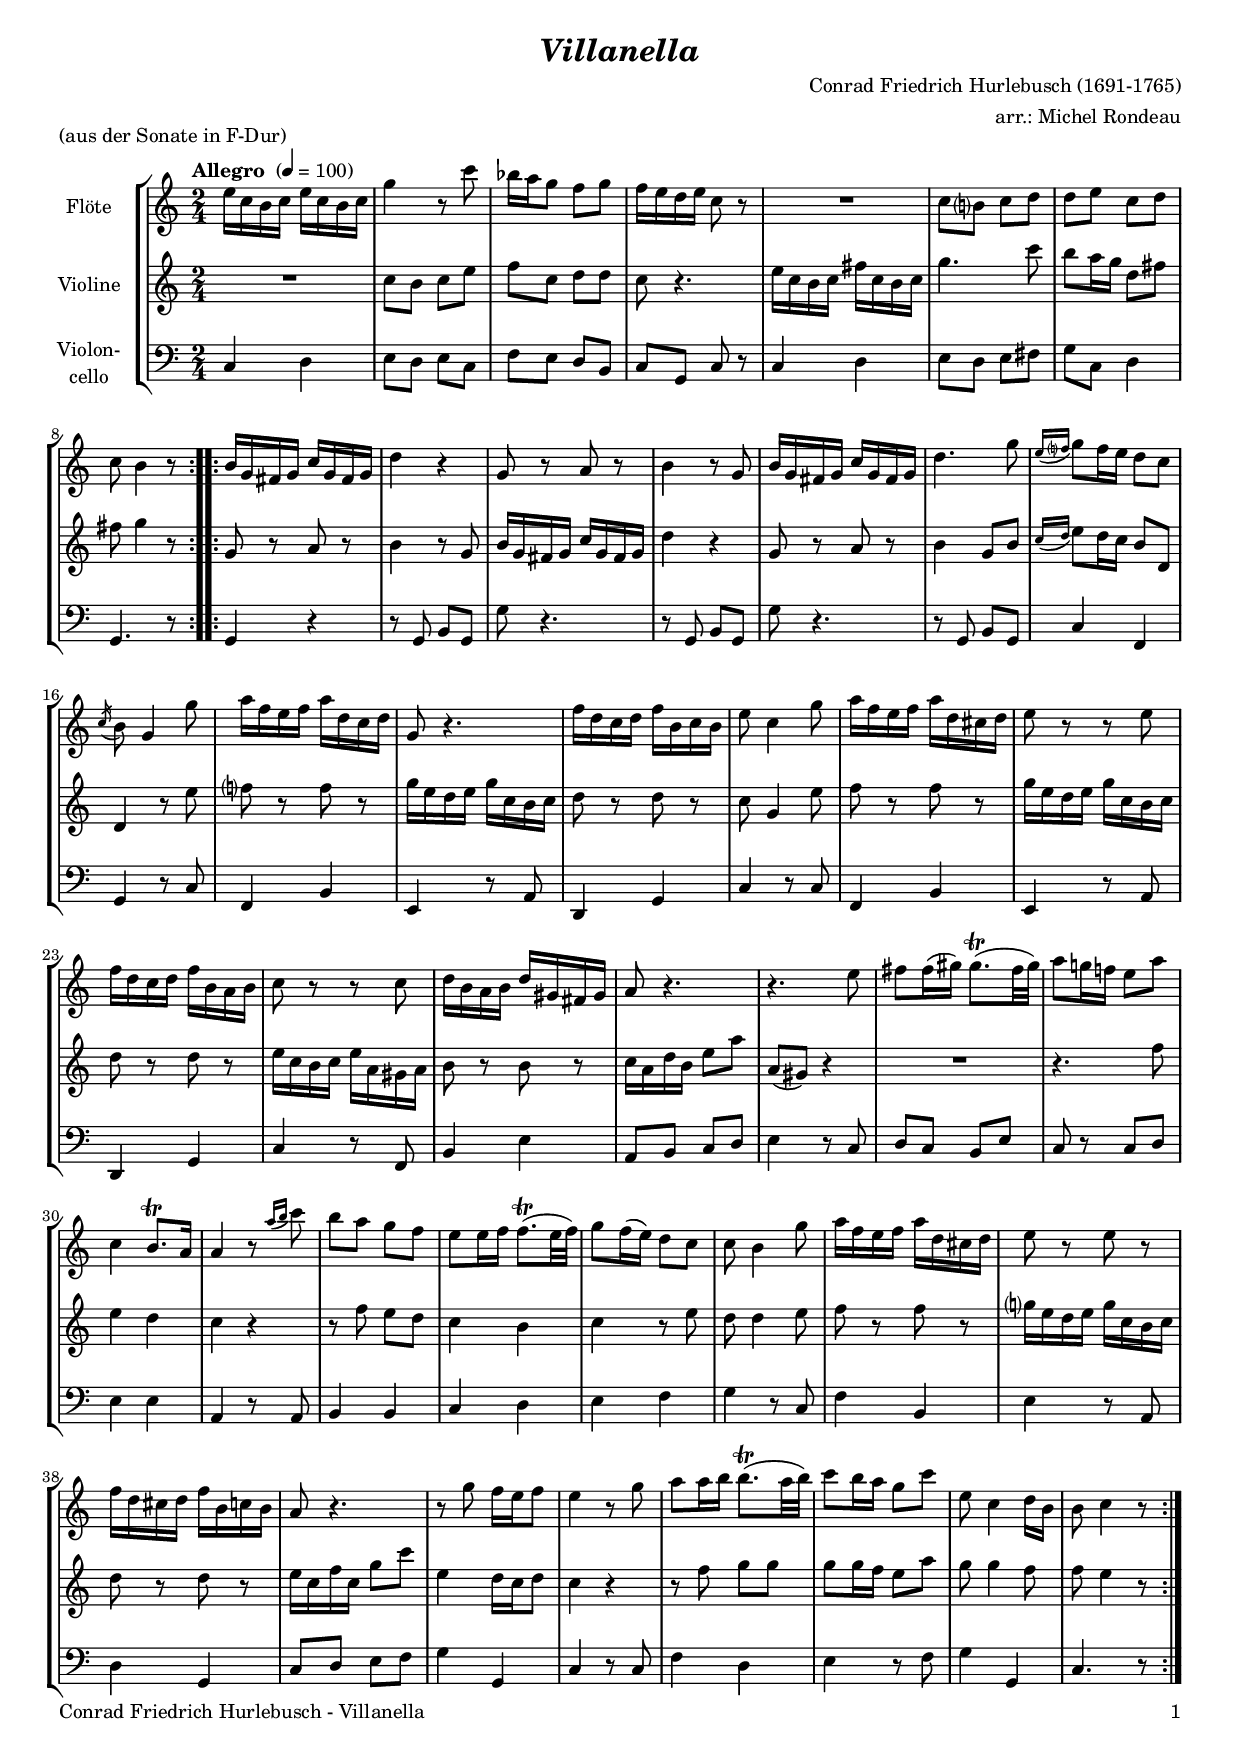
\version "2.24.4"
\include "deutsch.ly"

#(set-global-staff-size 17)

\header {
  title     = \markup \bold \italic "Villanella"
  composer  = "Conrad Friedrich Hurlebusch (1691-1765)"
  arranger  = "arr.: Michel Rondeau"
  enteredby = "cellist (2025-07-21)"
  piece     = "(aus der Sonate in F-Dur)"
}

voiceconsts = {
  \key f \major
  \time 2/4
  \clef "treble"
  \numericTimeSignature
  \compressEmptyMeasures
  % Set default beaming for all staves
%  \set Timing.beamExceptions = #'()
%  \set Timing.baseMoment     = #(ly:make-moment 1 4)
%  \set Timing.beatStructure  = #'(1 1 1)
  \tempo "Allegro " 4=100
}

mifl = "flute"
mist = "string ensemble 1"
mivl = "violin"
mivc = "cello"
mipz = "pizzicato strings"

pizz = \markup \italic "(pizz.)"
rall = \mark \markup \box \italic "rall."

va = \relative c'' {
  \voiceconsts

  \repeat volta 2 {
    a16 f e f a f e f
    c'4 r8 f
    es16 d c8 b c
    b16 a g a f8 r
    R2
    f8 e? f g
    g a f g

    f e4 r8
  }
  \repeat volta 2 {
    e16 c h c f c h c
    g'4 r
    c,8 r d r
    e4 r8 c
    e16 c h c f c h c

    g'4. c8
    \appoggiatura { a16[ b?] } c8 b16 a g8 f
    \acciaccatura f16 e8 c4 c'8
    d16 b a b d g, f g
    c,8 r4.
    b'16 g f g b e, f e
    a8 f4 c'8

    d16 b a b d g, fis g
    a8 r r a
    b16 g f g b e, d e
    f8 r r f
    g16 e d e g cis, h cis
    d8 r4.

    r a'8
    h h16( cis) cis8.(\trill h32 cis)
    d8 c!16 b! a8 d
    f,4 e8.\trill d16
    d4 r8 \appoggiatura { d'16[ e] } f8
    e d c b
    a a16 b b8.(\trill a32 b)
    c8 b16( a) g8 f

    f e4 c'8
    d16 b a b d g, fis g
    a8 r a r
    b16 g fis g b e, f e
    d8 r4.
    r8 c' b16 a b8

    a4 r8 c
    d d16 e e8.(\trill d32 e)
    f8 e16 d c8 f
    a, f4 g16 e
    e8 f4 r8
  }
}

vb = \relative c' {
  \voiceconsts

  \repeat volta 2 {
    R2
    f8 e f a
    b f g g
    f r4.
    a16 f e f h f e f
    c'4. f8
    e d16 c g8 h

    h c4 r8
  }
  \repeat volta 2 {
    c, r d r
    e4 r8 c
    e16 c h c f c h c
    g'4 r
    c,8 r d r

    e4 c8 e
    \appoggiatura { f16[ g] } a8 g16 f e8 g,
    g4 r8 a'
    b? r b r
    c16 a g a c f, e f
    g8 r g r
    f c4 a'8

    b r b r
    c16 a g a c f, e f
    g8 r g r
    a16 f e f a d, cis d
    e8 r e r
    f16 d g e a8 d

    d,( cis) r4
    R2
    r4. b'8
    a4 g
    f r
    r8 b a g
    f4 e
    f r8 a

    g g4 a8
    b r b r
    c?16 a g a c f, e f
    g8 r g r
    a16 f b f c'8 f
    a,4 g16 f g8

    f4 r
    r8 b c c
    c c16 b a8 d
    c c4 b8
    b a4 r8
  }
}

vc = \relative c, {
  \voiceconsts
  \clef "bass"
  
  \repeat volta 2 {
    f4 g
    a8 g a f
    b a g e
    f c f r
    f4 g
    a8 g a h
    c f, g4

    c,4. r8
  }
  \repeat volta 2 {
    c4 r
    r8 c e c
    c' r4.
    r8 c, e c
    c' r4.

    r8 c, e c
    f4 b,
    c r8 f
    b,4 e
    a, r8 d
    g,4 c
    f r8 f

    b,4 e
    a, r8 d
    g,4 c
    f r8 b,
    e4 a
    d,8 e f g

    a4 r8 f
    g f e a
    f r f g
    a4 a
    d, r8 d
    e4 e
    f g
    a b

    c r8 f,
    b4 e,
    a r8 d,
    g4 c,
    f8 g a b
    c4 c,

    f r8 f
    b4 g
    a r8 b
    c4 c,
    f4. r8
  }
}


music = \new StaffGroup <<
      \new Staff {
	\set Staff.midiInstrument = \mifl
	\set Staff.instrumentName = \markup \center-column { "Flöte" }
	\transpose f c' { \va }
      }

      \new Staff {
	\set Staff.midiInstrument = \mivl
	\set Staff.instrumentName = \markup \center-column { "Violine" }
	\transpose f c' { \vb }
      }

      \new Staff {
	\set Staff.midiInstrument = \mivc
	\set Staff.instrumentName = \markup \center-column { "Violon-" "cello" }
	\transpose f c' { \vc }
      }
>>

\book {
   \paper {
    print-page-number = ##t
    print-first-page-number = ##t
    ragged-last-bottom = ##f
    oddHeaderMarkup = \markup \null
    evenHeaderMarkup = \markup \null
    oddFooterMarkup = \markup {
      \fill-line {
        \if \should-print-page-number
        "Conrad Friedrich Hurlebusch - Villanella" \fromproperty #'page:page-number-string
      }
    }
    evenFooterMarkup = \oddFooterMarkup
  } \score {
    \music
    \layout {}
  }

  \score {
    \unfoldRepeats \music

    \midi {
      \context {
        \Score
      }
    }
  }
}